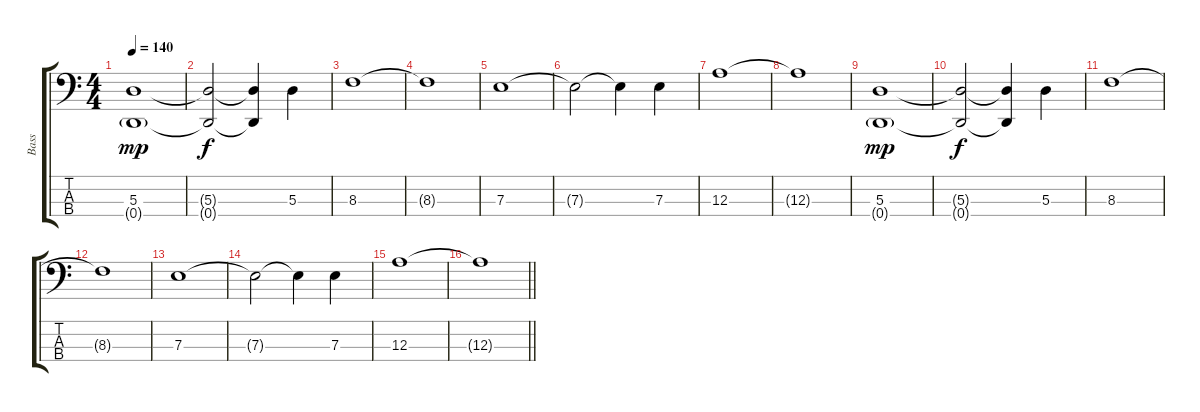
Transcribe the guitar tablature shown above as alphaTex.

\track ("Bass" "Bass") {instrument electricbassfinger}
\staff {score tabs}
\tuning (G2 D2 A1 D1) {hide}
\ts (4 4)
\tempo 140
\clef f4
\ks c
(5.3 0.4{g}).1{dy mp} |
(5.3{t} 0.4{t}).2{dy f} (5.3{t} 0.4{t}).4 5.3.4 |
8.3.1 |
8.3{t}.1 |
7.3.1 |
7.3{t}.2 7.3{t}.4 7.3.4 |
12.3.1 |
12.3{t}.1 |
(5.3 0.4{g}).1{dy mp} |
(5.3{t} 0.4{t}).2{dy f} (5.3{t} 0.4{t}).4 5.3.4 |
8.3.1 |
8.3{t}.1 |
7.3.1 |
7.3{t}.2 7.3{t}.4 7.3.4 |
12.3.1 |
\barLineRight lightlight
12.3{t}.1
